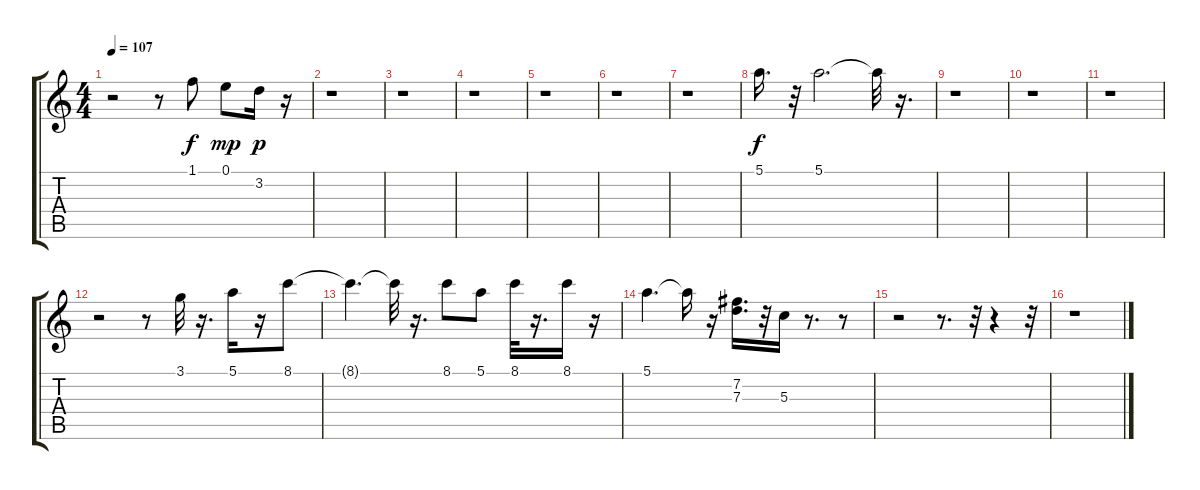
\track "" {instrument overdrivenguitar}
\staff {score tabs}
\tuning (E4 B3 G3 D3 A2 E2) {hide}
\ts (4 4)
\tempo 107
\clef g2
\ks c
r.2{dy f} r.8 1.1.8 0.1.8{dy mp} 3.2.16{dy p} r.16 |
r.1 |
r.1 |
r.1 |
r.1 |
r.1 |
r.1 |
5.1.16{d dy f} r.32 5.1.2{d} 5.1{t}.32 r.16{d} |
r.1 |
r.1 |
r.1 |
r.2 r.8 3.1.32 r.16{d} 5.1.16 r.16 8.1.8 |
8.1{t}.4{d} 8.1{t}.32 r.16{d} 8.1.8 5.1.8 8.1.32 r.16{d} 8.1.16 r.16 |
5.1.4{d} 5.1{t}.16 r.16 (7.2 7.3).16{d} r.32 5.3.16 r.8{d} r.8 |
r.2 r.8{d} r.32 r.4 r.32 |
r.1
